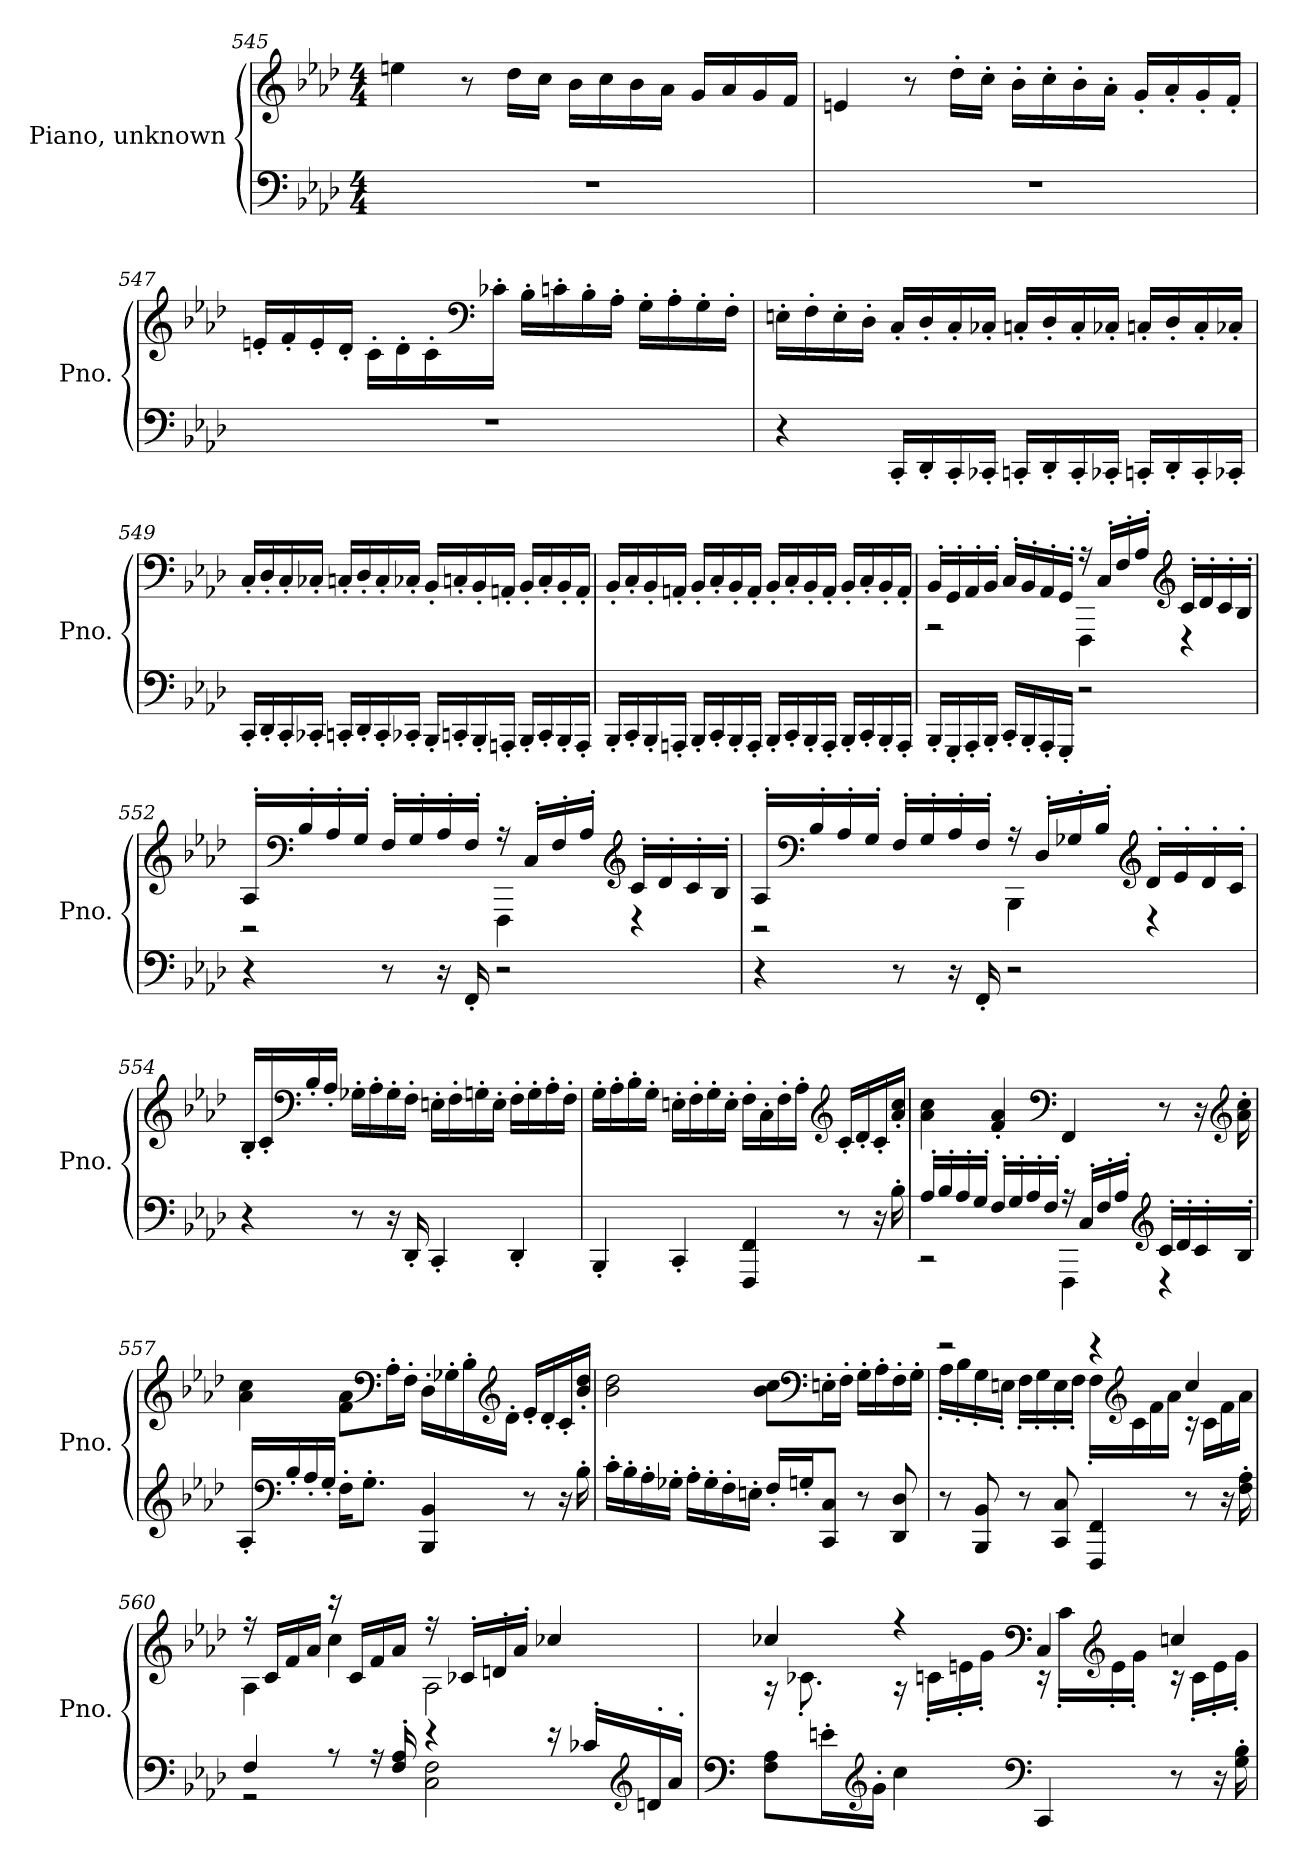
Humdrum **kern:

**kern	**kern
*part1	*part1
*staff2	*staff1
*I"Piano, unknown	*
*I'Pno.	*
*clefF4	*clefG2
*k[b-e-a-d-]	*k[b-e-a-d-]
*M4/4	*M4/4
=545	=545
1r	4een\
.	8r
.	16dd-\LL
.	16cc\JJ
.	16b-\LL
.	16cc\
.	16b-\
.	16a-\JJ
.	16g/LL
.	16a-/
.	16g/
.	16f/JJ
=546	=546
1r	4en/
.	8r
.	16dd-'\LL
.	16cc'\JJ
.	16b-'\LL
.	16cc'\
.	16b-'\
.	16a-'\JJ
.	16g'/LL
.	16a-'/
.	16g'/
.	16f'/JJ
!!LO:PB:g=z
=547	=547
1r	16en'/LL
.	16f'/
.	16e'/
.	16d-'/JJ
.	16c'\LL
.	16d-'\
.	16c'\
*	*clefF4
.	16c-X'\JJ
.	16B-'\LL
.	16cn'\
.	16B-'\
.	16A-'\JJ
.	16G'\LL
.	16A-'\
.	16G'\
.	16F'\JJ
=548	=548
4r	16En'\LL
.	16F'\
.	16E'\
.	16D-'\JJ
16CC'/LL	16C'/LL
16DD-'/	16D-'/
16CC'/	16C'/
16CC-X'/JJ	16C-X'/JJ
16CCn'/LL	16Cn'/LL
16DD-'/	16D-'/
16CC'/	16C'/
16CC-X'/JJ	16C-X'/JJ
16CCn'/LL	16Cn'/LL
16DD-'/	16D-'/
16CC'/	16C'/
16CC-X'/JJ	16C-X'/JJ
!!LO:LB:g=z
=549	=549
16CC'/LL	16C'/LL
16DD-'/	16D-'/
16CC'/	16C'/
16CC-X'/JJ	16C-X'/JJ
16CCn'/LL	16Cn'/LL
16DD-'/	16D-'/
16CC'/	16C'/
16CC-X'/JJ	16C-X'/JJ
16BBB-'/LL	16BB-'/LL
16CCn'/	16Cn'/
16BBB-'/	16BB-'/
16AAAn'/JJ	16AAn'/JJ
16BBB-'/LL	16BB-'/LL
16CC'/	16C'/
16BBB-'/	16BB-'/
16AAA'/JJ	16AA'/JJ
!!LO:LB:g=z
=550	=550
16BBB-'/LL	16BB-'/LL
16CC'/	16C'/
16BBB-'/	16BB-'/
16AAAn'/JJ	16AAn'/JJ
16BBB-'/LL	16BB-'/LL
16CC'/	16C'/
16BBB-'/	16BB-'/
16AAA'/JJ	16AA'/JJ
16BBB-'/LL	16BB-'/LL
16CC'/	16C'/
16BBB-'/	16BB-'/
16AAA'/JJ	16AA'/JJ
16BBB-'/LL	16BB-'/LL
16CC'/	16C'/
16BBB-'/	16BB-'/
16AAA'/JJ	16AA'/JJ
=551	=551
*	*^
16BBB-'/LL	16BB-'/LL	2r
16GGG'/	16GG'/	.
16AAA-'/	16AA-'/	.
16BBB-'/JJ	16BB-'/JJ	.
16CC'/LL	16C'/LL	.
16BBB-'/	16BB-'/	.
16AAA-'/	16AA-'/	.
16GGG'/JJ	16GG'/JJ	.
2r	16r	4FFF\
.	16C'/LL	.
.	16F'/	.
.	16A-'/JJ	.
*	*clefG2	*
.	16c'/LL	4r
.	16d-'/	.
.	16c'/	.
.	16B-'/JJ	.
!!LO:LB:g=z	!!
=552	=552	=552
4r	16A-'/LL	2r
*	*clefF4	*
.	16B-'/	.
.	16A-'/	.
.	16G'/JJ	.
8r	16F'/LL	.
.	16G'/	.
16r	16A-'/	.
16FF'/	16F'/JJ	.
2r	16r	4FFF\
.	16C'/LL	.
.	16F'/	.
.	16A-'/JJ	.
*	*clefG2	*
.	16c'/LL	4r
.	16d-'/	.
.	16c'/	.
.	16B-'/JJ	.
=553	=553	=553
4r	16A-'/LL	2r
*	*clefF4	*
.	16B-'/	.
.	16A-'/	.
.	16G'/JJ	.
8r	16F'/LL	.
.	16G'/	.
16r	16A-'/	.
16FF'/	16F'/JJ	.
2r	16r	4BBB-\
.	16D-'/LL	.
.	16G-X'/	.
.	16B-'/JJ	.
*	*clefG2	*
.	16d-'/LL	4r
.	16e-'/	.
.	16d-'/	.
.	16c'/JJ	.
*	*v	*v
!!LO:LB:g=z
=554	=554
4r	16B-'/LL
.	16c'/
*	*clefF4
.	16B-'/
.	16A-'/JJ
8r	16G-X'\LL
.	16A-'\
16r	16G-'\
16DD-'/	16F'\JJ
4CC'/	16En'\LL
.	16F'\
.	16Gn'\
.	16E'\JJ
4DD-'/	16F'\LL
.	16G'\
.	16A-'\
.	16F'\JJ
=555	=555
4BBB-'/	16G'\LL
.	16A-'\
.	16B-'\
.	16G'\JJ
4CC'/	16En'\LL
.	16F'\
.	16G'\
.	16E'\JJ
4FFF/ 4FF/	16F'\LL
.	16C'\
.	16F'\
.	16A-'\JJ
*	*clefG2
8r	16c'/LL
.	16d-'/
16r	16c'/
16B-'\	16a-/' 16cc/'JJ
!!LO:LB:g=z
=556	=556
*^	*
16A-'/LL	2r	4a-\ 4cc\
16B-'/	.	.
16A-'/	.	.
16G'/JJ	.	.
16F'/LL	.	4f/' 4a-/'
16G'/	.	.
16A-'/	.	.
16F'/JJ	.	.
*	*	*clefF4
16r	4FFF\	4FF/
16C'/LL	.	.
16F'/	.	.
16A-'/JJ	.	.
*clefG2	*	*
16c'/LL	4r	8r
16d-'/	.	.
16c'/	.	16r
*	*	*clefG2
16B-'/JJ	.	16a-\' 16cc\'
*v	*v	*
=557	=557
16A-'/LL	4a-\ 4cc\
*clefF4	*
16B-'/	.
16A-'/	.
16G'/JJ	.
16F'\KL	8f\ 8a-\L
8.G'\J	.
*	*clefF4
.	16A-'\L
.	16F'\JJ
4BBB-/ 4BB-/	16D-'\LL
.	16G-X'\
.	16B-'\
*	*clefG2
.	16d-'\JJ
8r	16e-'/LL
.	16d-'/
16r	16c'/
16B-'\	16b-/' 16dd-/'JJ
!!LO:PB:g=z
=558	=558
16c'\LL	2b-\ 2dd-\
16B-'\	.
16A-'\	.
16G-X'\JJ	.
16A-'\LL	.
16G-'\	.
16F'\	.
16En'\JJ	.
16F'/LL	8b-\ 8cc\L
16Gn'/J	.
*	*clefF4
8CC/ 8C/J	16En'\L
.	16F'\JJ
8r	16G'\LL
.	16A-'\
8DD-/ 8D-/	16F'\
.	16G'\JJ
=559	=559
*	*^
8r	2r	16A-'\LL
.	.	16B-'\
8BBB-/ 8BB-/	.	16G'\
.	.	16En'\JJ
8r	.	16F'\LL
.	.	16G'\
8CC/ 8C/	.	16E'\
.	.	16F'\JJ
4FFF/ 4FF/	4r	16F'\LL
*	*clefG2	*
.	.	16c\
.	.	16f\
.	.	16a-\JJ
8r	4cc/	16r
.	.	16c\LL
16r	.	16f\
16F\' 16A-\'	.	16a-\JJ
!!LO:LB:g=z	!!
=560	=560	=560
*^	*	*
4F/	2r	16r	4A-\
.	.	16c/LL	.
.	.	16f/	.
.	.	16a-/JJ	.
8r	.	16r	4cc\
.	.	16c/LL	.
16r	.	16f/	.
16F/' 16A-/'	.	16a-/JJ	.
4r	2C\ 2F\	16r	2A-\
.	.	16c-X'/LL	.
.	.	16dn'/	.
.	.	16a-'/JJ	.
16r	.	4cc-X/	.
16c-X'/LL	.	.	.
*clefG2	*	*	*
16dn'/	.	.	.
16a-'/JJ	.	.	.
*v	*v	*	*
!!LO:LB:g=z	!!
=561	=561	=561
*clefF4	*	*
8F\ 8A-\L	4cc-X/	16r
.	.	8.c-X'\
16en'\L	.	.
*clefG2	*	*
16g'\JJ	.	.
4cc\	4r	16r
.	.	16cn'\LL
.	.	16en'\
.	.	16g'\JJ
*clefF4	*clefF4	*
4CC/	4C/	16r
.	.	16c'\LL
*	*clefG2	*
.	.	16e'\
.	.	16g'\JJ
8r	4ccn/	16r
.	.	16c'\LL
16r	.	16e'\
16G\' 16B-\'	.	16g'\JJ
*	*v	*v
=	=
*-	*-
